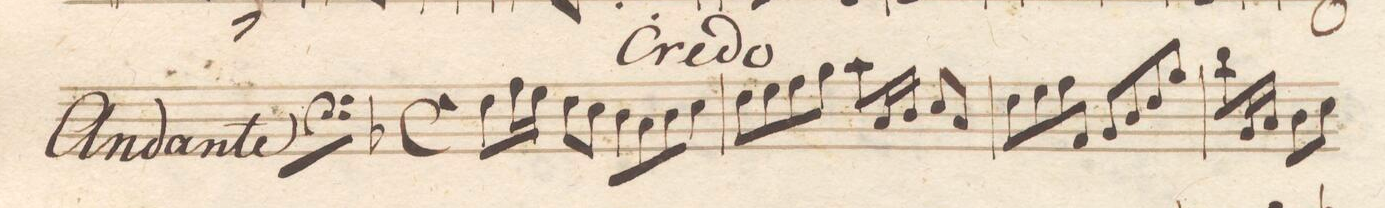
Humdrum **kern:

**kern	**dynam
*I"Basʃo e Violoncello	*
*clefF4	*
*k[b-]	*
*met(c)	*
*M4/4	*
8F#X\L	.
16A\L	.
16G\JJ	.
8Fn\L	.
8E\J	.
8D\L	.
8C\	.
8D\	.
8E\J	.
=2	=2
*2\right	*
8F\L	.
8G\	.
8A\	.
8B-\J	.
8c\L	.
16C/L	.
16D/JJ	.
8E/L	.
8C/J	.
=3	=3
8F\L	.
8G\	.
8A\	.
8AA/J	.
8BB-/L	.
8D/	.
8F/	.
8B-/J	.
=4	=4
8d\L	.
16BB-/L	.
16C/JJ	.
8D\L	.
8E\J	.
*-	*-
